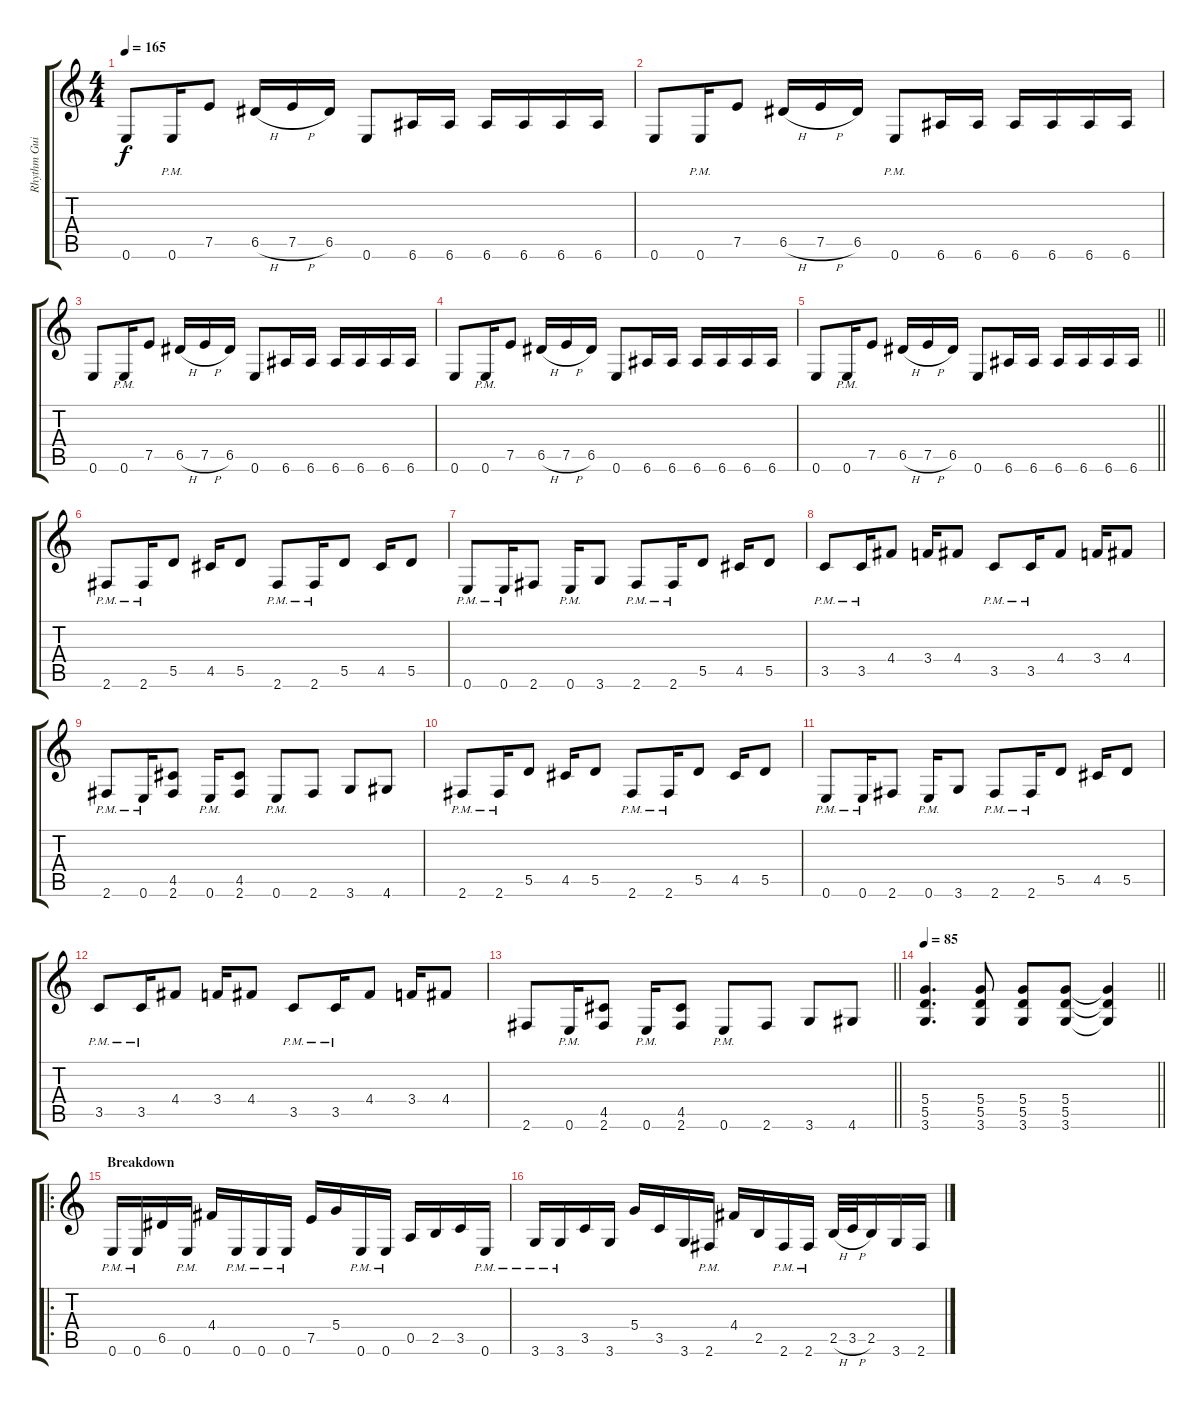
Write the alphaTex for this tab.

\track ("Rhythm Guitar" "Rhythm Gui") {instrument distortionguitar}
\staff {score tabs}
\tuning (E4 B3 G3 D3 A2 E2) {hide}
\ts (4 4)
\tempo 165
\clef g2
\ks c
0.6.8{dy f} 0.6{pm}.16 7.5.8 6.5{h}.16 7.5{h}.16 6.5.16 0.6.8 6.6.16 6.6.16 6.6.16 6.6.16 6.6.16 6.6.16 |
0.6.8 0.6{pm}.16 7.5.8 6.5{h}.16 7.5{h}.16 6.5.16 0.6{pm}.8 6.6.16 6.6.16 6.6.16 6.6.16 6.6.16 6.6.16 |
0.6.8 0.6{pm}.16 7.5.8 6.5{h}.16 7.5{h}.16 6.5.16 0.6.8 6.6.16 6.6.16 6.6.16 6.6.16 6.6.16 6.6.16 |
0.6.8 0.6{pm}.16 7.5.8 6.5{h}.16 7.5{h}.16 6.5.16 0.6.8 6.6.16 6.6.16 6.6.16 6.6.16 6.6.16 6.6.16 |
\barLineRight lightlight
0.6.8 0.6{pm}.16 7.5.8 6.5{h}.16 7.5{h}.16 6.5.16 0.6.8 6.6.16 6.6.16 6.6.16 6.6.16 6.6.16 6.6.16 |
2.6{pm}.8 2.6{pm}.16 5.5.8 4.5.16 5.5.8 2.6{pm}.8 2.6{pm}.16 5.5.8 4.5.16 5.5.8 |
0.6{pm}.8 0.6{pm}.16 2.6.8 0.6{pm}.16 3.6.8 2.6{pm}.8 2.6{pm}.16 5.5.8 4.5.16 5.5.8 |
3.5{pm}.8 3.5{pm}.16 4.4.8 3.4.16 4.4.8 3.5{pm}.8 3.5{pm}.16 4.4.8 3.4.16 4.4.8 |
2.6{pm}.8 0.6{pm}.16 (4.5 2.6).8 0.6{pm}.16 (4.5 2.6).8 0.6{pm}.8 2.6.8 3.6.8 4.6.8 |
2.6{pm}.8 2.6{pm}.16 5.5.8 4.5.16 5.5.8 2.6{pm}.8 2.6{pm}.16 5.5.8 4.5.16 5.5.8 |
0.6{pm}.8 0.6{pm}.16 2.6.8 0.6{pm}.16 3.6.8 2.6{pm}.8 2.6{pm}.16 5.5.8 4.5.16 5.5.8 |
3.5{pm}.8 3.5{pm}.16 4.4.8 3.4.16 4.4.8 3.5{pm}.8 3.5{pm}.16 4.4.8 3.4.16 4.4.8 |
\barLineRight lightlight
2.6.8 0.6{pm}.16 (4.5 2.6).8 0.6{pm}.16 (4.5 2.6).8 0.6{pm}.8 2.6.8 3.6.8 4.6.8 |
\tempo 85
\barLineRight lightlight
(5.4 5.5 3.6).4{d} (5.4 5.5 3.6).8 (5.4 5.5 3.6).8 (5.4 5.5 3.6).8 (5.4{t} 5.5{t} 3.6{t}).4 |
\ro
\section ("" "Breakdown")
0.6{pm}.16 0.6{pm}.16 6.5.16 0.6{pm}.16 4.4.16 0.6{pm}.16 0.6{pm}.16 0.6{pm}.16 7.5.16 5.4.16 0.6{pm}.16 0.6{pm}.16 0.5.16 2.5.16 3.5.16 0.6{pm}.16 |
3.6{pm}.16 3.6{pm}.16 3.5.16 3.6.16 5.4.16 3.5.16 3.6.16 2.6{pm}.16 4.4.16 2.5.16 2.6{pm}.16 2.6{pm}.16 2.5{h}.32 3.5{h}.32 2.5.16 3.6.16 2.6.16
